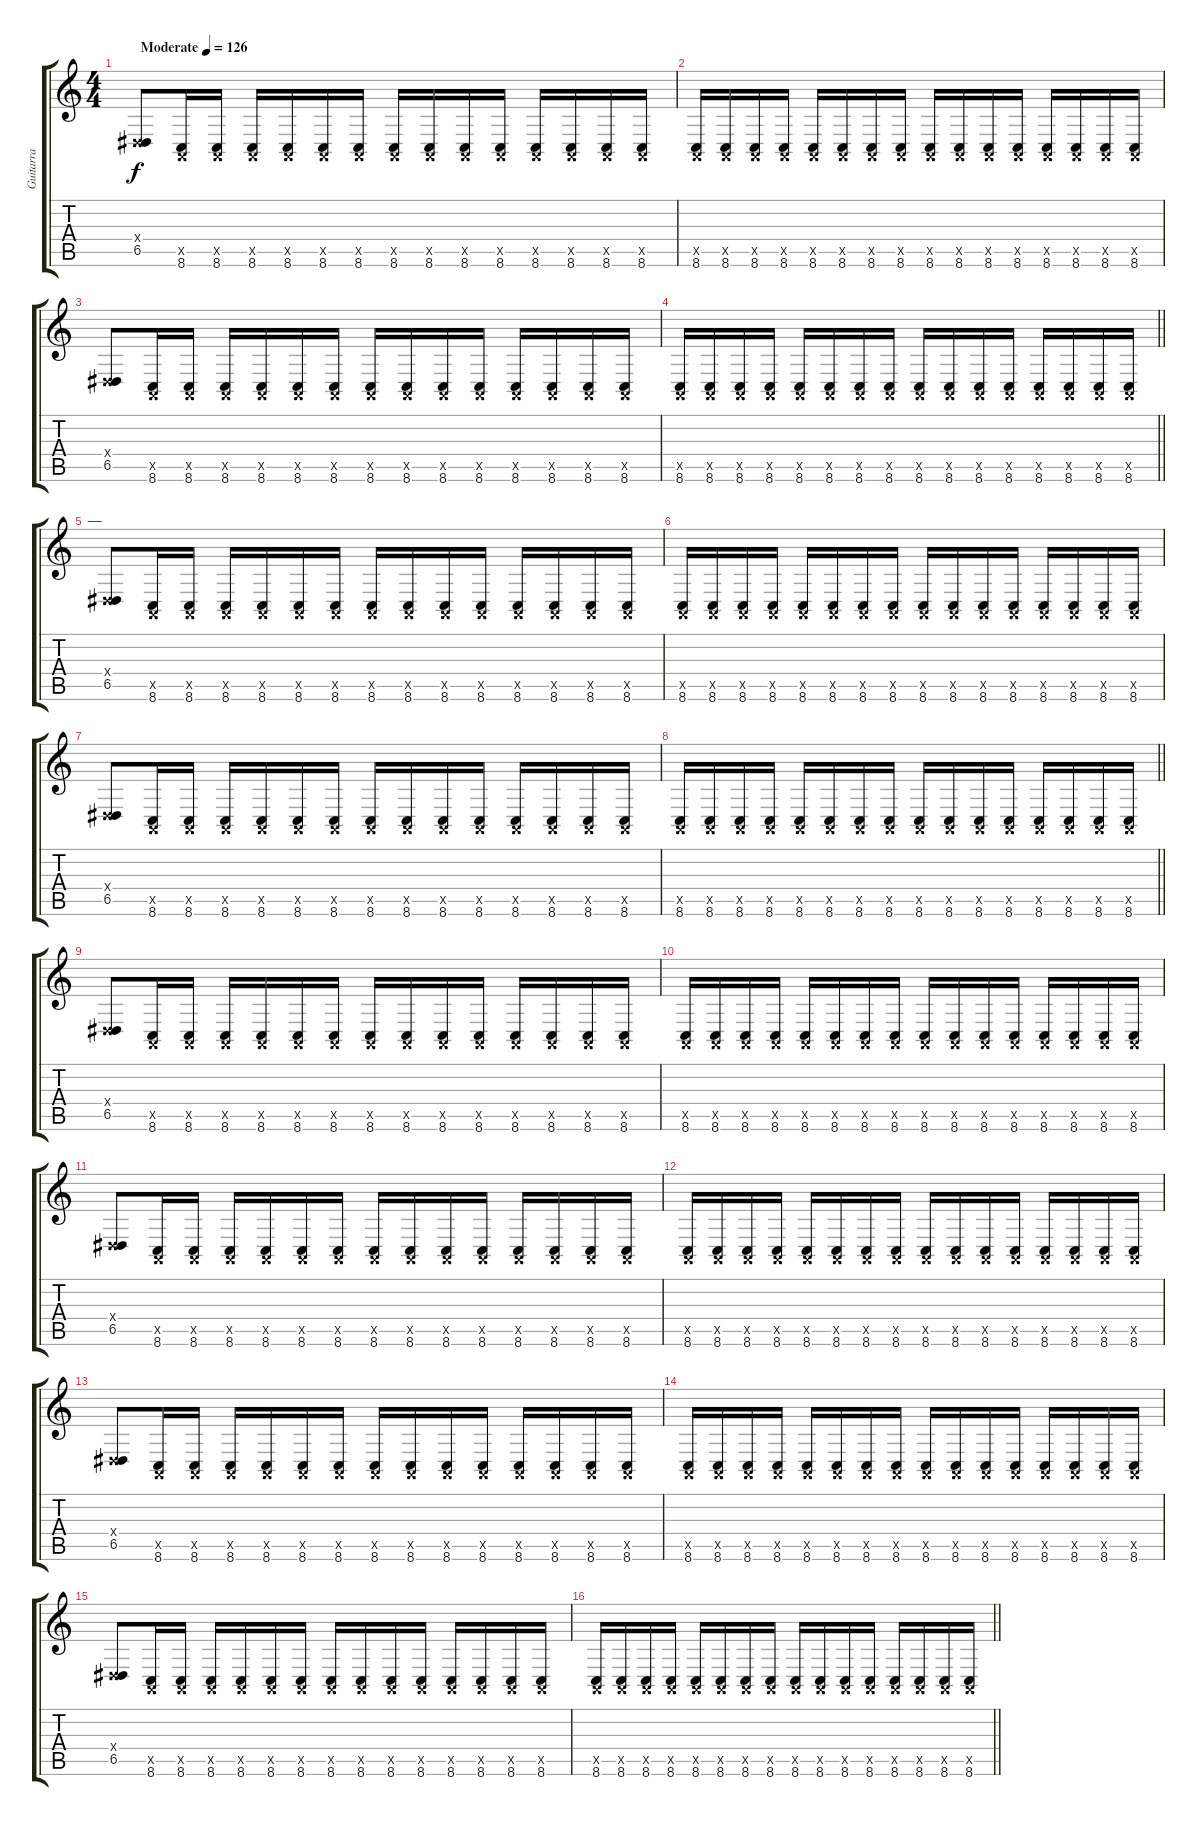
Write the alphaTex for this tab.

\track ("Guitarra" "Guitarra") {instrument lead2sawtooth}
\staff {score tabs}
\tuning (E4 B3 G3 D3 A2 E2) {hide}
\ts (4 4)
\tempo (126 "Moderate")
\clef g2
\ks c
(0.4{x} 6.5).8{dy f instrument lead2sawtooth} (0.5{x} 8.6).16 (0.5{x} 8.6).16 (0.5{x} 8.6).16 (0.5{x} 8.6).16 (0.5{x} 8.6).16 (0.5{x} 8.6).16 (0.5{x} 8.6).16 (0.5{x} 8.6).16 (0.5{x} 8.6).16 (0.5{x} 8.6).16 (0.5{x} 8.6).16 (0.5{x} 8.6).16 (0.5{x} 8.6).16 (0.5{x} 8.6).16 |
(0.5{x} 8.6).16 (0.5{x} 8.6).16 (0.5{x} 8.6).16 (0.5{x} 8.6).16 (0.5{x} 8.6).16 (0.5{x} 8.6).16 (0.5{x} 8.6).16 (0.5{x} 8.6).16 (0.5{x} 8.6).16 (0.5{x} 8.6).16 (0.5{x} 8.6).16 (0.5{x} 8.6).16 (0.5{x} 8.6).16 (0.5{x} 8.6).16 (0.5{x} 8.6).16 (0.5{x} 8.6).16 |
(0.4{x} 6.5).8 (0.5{x} 8.6).16 (0.5{x} 8.6).16 (0.5{x} 8.6).16 (0.5{x} 8.6).16 (0.5{x} 8.6).16 (0.5{x} 8.6).16 (0.5{x} 8.6).16 (0.5{x} 8.6).16 (0.5{x} 8.6).16 (0.5{x} 8.6).16 (0.5{x} 8.6).16 (0.5{x} 8.6).16 (0.5{x} 8.6).16 (0.5{x} 8.6).16 |
\barLineRight lightlight
(0.5{x} 8.6).16 (0.5{x} 8.6).16 (0.5{x} 8.6).16 (0.5{x} 8.6).16 (0.5{x} 8.6).16 (0.5{x} 8.6).16 (0.5{x} 8.6).16 (0.5{x} 8.6).16 (0.5{x} 8.6).16 (0.5{x} 8.6).16 (0.5{x} 8.6).16 (0.5{x} 8.6).16 (0.5{x} 8.6).16 (0.5{x} 8.6).16 (0.5{x} 8.6).16 (0.5{x} 8.6).16 |
\section ("" "__")
(0.4{x} 6.5).8 (0.5{x} 8.6).16 (0.5{x} 8.6).16 (0.5{x} 8.6).16 (0.5{x} 8.6).16 (0.5{x} 8.6).16 (0.5{x} 8.6).16 (0.5{x} 8.6).16 (0.5{x} 8.6).16 (0.5{x} 8.6).16 (0.5{x} 8.6).16 (0.5{x} 8.6).16 (0.5{x} 8.6).16 (0.5{x} 8.6).16 (0.5{x} 8.6).16 |
(0.5{x} 8.6).16 (0.5{x} 8.6).16 (0.5{x} 8.6).16 (0.5{x} 8.6).16 (0.5{x} 8.6).16 (0.5{x} 8.6).16 (0.5{x} 8.6).16 (0.5{x} 8.6).16 (0.5{x} 8.6).16 (0.5{x} 8.6).16 (0.5{x} 8.6).16 (0.5{x} 8.6).16 (0.5{x} 8.6).16 (0.5{x} 8.6).16 (0.5{x} 8.6).16 (0.5{x} 8.6).16 |
(0.4{x} 6.5).8 (0.5{x} 8.6).16 (0.5{x} 8.6).16 (0.5{x} 8.6).16 (0.5{x} 8.6).16 (0.5{x} 8.6).16 (0.5{x} 8.6).16 (0.5{x} 8.6).16 (0.5{x} 8.6).16 (0.5{x} 8.6).16 (0.5{x} 8.6).16 (0.5{x} 8.6).16 (0.5{x} 8.6).16 (0.5{x} 8.6).16 (0.5{x} 8.6).16 |
\barLineRight lightlight
(0.5{x} 8.6).16 (0.5{x} 8.6).16 (0.5{x} 8.6).16 (0.5{x} 8.6).16 (0.5{x} 8.6).16 (0.5{x} 8.6).16 (0.5{x} 8.6).16 (0.5{x} 8.6).16 (0.5{x} 8.6).16 (0.5{x} 8.6).16 (0.5{x} 8.6).16 (0.5{x} 8.6).16 (0.5{x} 8.6).16 (0.5{x} 8.6).16 (0.5{x} 8.6).16 (0.5{x} 8.6).16 |
(0.4{x} 6.5).8 (0.5{x} 8.6).16 (0.5{x} 8.6).16 (0.5{x} 8.6).16 (0.5{x} 8.6).16 (0.5{x} 8.6).16 (0.5{x} 8.6).16 (0.5{x} 8.6).16 (0.5{x} 8.6).16 (0.5{x} 8.6).16 (0.5{x} 8.6).16 (0.5{x} 8.6).16 (0.5{x} 8.6).16 (0.5{x} 8.6).16 (0.5{x} 8.6).16 |
(0.5{x} 8.6).16 (0.5{x} 8.6).16 (0.5{x} 8.6).16 (0.5{x} 8.6).16 (0.5{x} 8.6).16 (0.5{x} 8.6).16 (0.5{x} 8.6).16 (0.5{x} 8.6).16 (0.5{x} 8.6).16 (0.5{x} 8.6).16 (0.5{x} 8.6).16 (0.5{x} 8.6).16 (0.5{x} 8.6).16 (0.5{x} 8.6).16 (0.5{x} 8.6).16 (0.5{x} 8.6).16 |
(0.4{x} 6.5).8 (0.5{x} 8.6).16 (0.5{x} 8.6).16 (0.5{x} 8.6).16 (0.5{x} 8.6).16 (0.5{x} 8.6).16 (0.5{x} 8.6).16 (0.5{x} 8.6).16 (0.5{x} 8.6).16 (0.5{x} 8.6).16 (0.5{x} 8.6).16 (0.5{x} 8.6).16 (0.5{x} 8.6).16 (0.5{x} 8.6).16 (0.5{x} 8.6).16 |
(0.5{x} 8.6).16 (0.5{x} 8.6).16 (0.5{x} 8.6).16 (0.5{x} 8.6).16 (0.5{x} 8.6).16 (0.5{x} 8.6).16 (0.5{x} 8.6).16 (0.5{x} 8.6).16 (0.5{x} 8.6).16 (0.5{x} 8.6).16 (0.5{x} 8.6).16 (0.5{x} 8.6).16 (0.5{x} 8.6).16 (0.5{x} 8.6).16 (0.5{x} 8.6).16 (0.5{x} 8.6).16 |
(0.4{x} 6.5).8 (0.5{x} 8.6).16 (0.5{x} 8.6).16 (0.5{x} 8.6).16 (0.5{x} 8.6).16 (0.5{x} 8.6).16 (0.5{x} 8.6).16 (0.5{x} 8.6).16 (0.5{x} 8.6).16 (0.5{x} 8.6).16 (0.5{x} 8.6).16 (0.5{x} 8.6).16 (0.5{x} 8.6).16 (0.5{x} 8.6).16 (0.5{x} 8.6).16 |
(0.5{x} 8.6).16 (0.5{x} 8.6).16 (0.5{x} 8.6).16 (0.5{x} 8.6).16 (0.5{x} 8.6).16 (0.5{x} 8.6).16 (0.5{x} 8.6).16 (0.5{x} 8.6).16 (0.5{x} 8.6).16 (0.5{x} 8.6).16 (0.5{x} 8.6).16 (0.5{x} 8.6).16 (0.5{x} 8.6).16 (0.5{x} 8.6).16 (0.5{x} 8.6).16 (0.5{x} 8.6).16 |
(0.4{x} 6.5).8 (0.5{x} 8.6).16 (0.5{x} 8.6).16 (0.5{x} 8.6).16 (0.5{x} 8.6).16 (0.5{x} 8.6).16 (0.5{x} 8.6).16 (0.5{x} 8.6).16 (0.5{x} 8.6).16 (0.5{x} 8.6).16 (0.5{x} 8.6).16 (0.5{x} 8.6).16 (0.5{x} 8.6).16 (0.5{x} 8.6).16 (0.5{x} 8.6).16 |
\barLineRight lightlight
(0.5{x} 8.6).16 (0.5{x} 8.6).16 (0.5{x} 8.6).16 (0.5{x} 8.6).16 (0.5{x} 8.6).16 (0.5{x} 8.6).16 (0.5{x} 8.6).16 (0.5{x} 8.6).16 (0.5{x} 8.6).16 (0.5{x} 8.6).16 (0.5{x} 8.6).16 (0.5{x} 8.6).16 (0.5{x} 8.6).16 (0.5{x} 8.6).16 (0.5{x} 8.6).16 (0.5{x} 8.6).16
